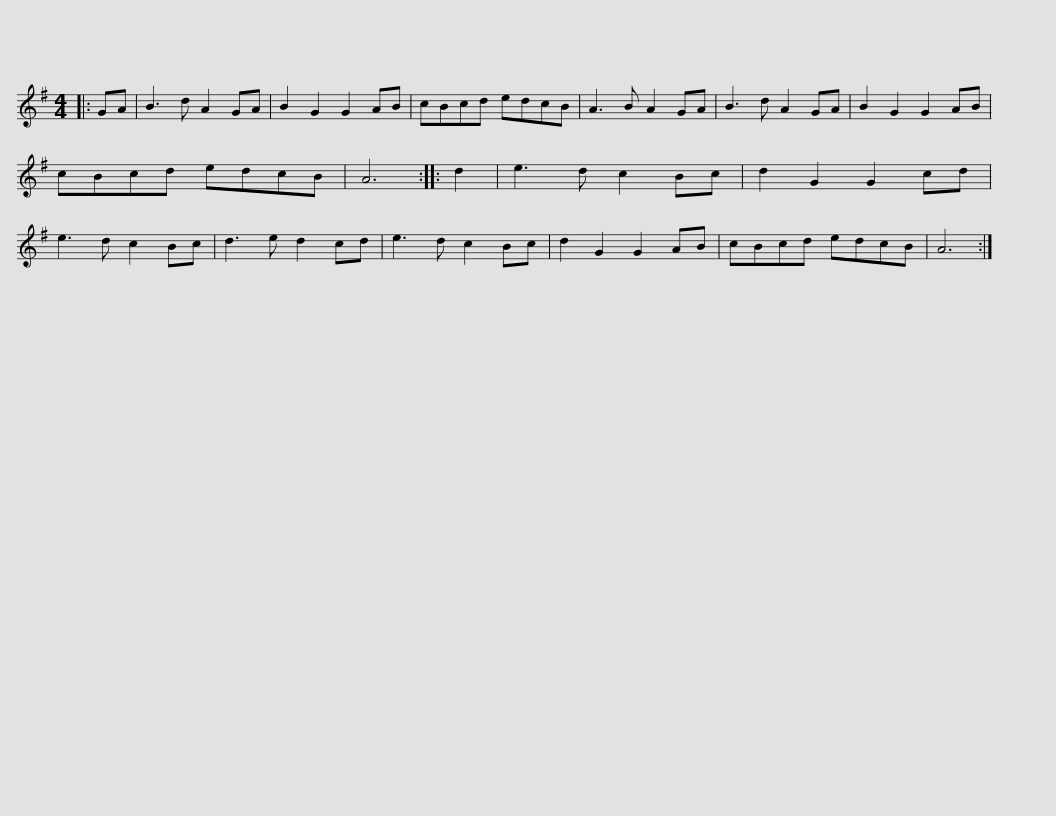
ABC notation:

X:1
L:1/8
M:4/4
I:linebreak $
K:G
V:1 treble
V:1
|: GA | B3 d A2 GA | B2 G2 G2 AB | cBcd edcB | A3 B A2 GA | %5
 B3 d A2 GA | B2 G2 G2 AB |$ cBcd edcB | A6 :: d2 | %10
 e3 d c2 Bc | d2 G2 G2 cd | e3 d c2 Bc | d3 e d2 cd | e3 d c2 Bc |$ %15
 d2 G2 G2 AB | cBcd edcB | A6 :| %18
